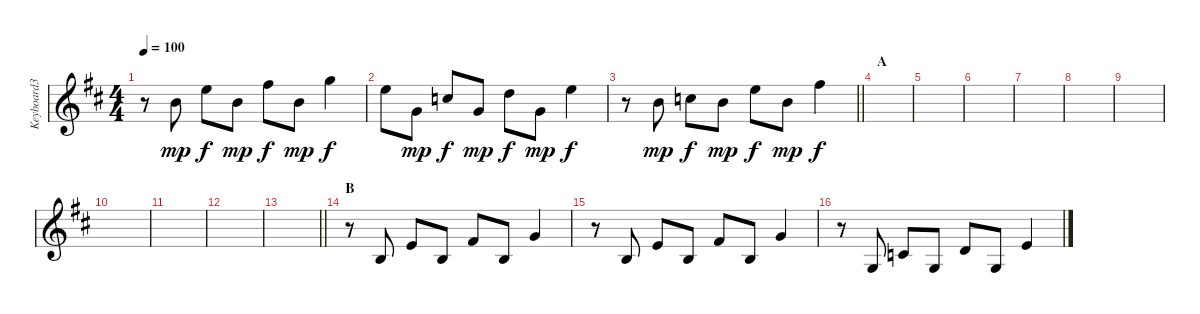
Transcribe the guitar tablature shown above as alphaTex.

\track ("Keyboard3" "Keyboard3") {instrument acousticgrandpiano}
\staff {score}
\tuning (E4 B3 G3 D3 A2 E2) {hide}
\ts (4 4)
\tempo 100
\clef g2
\ks bminor
r.8{dy f} 7.1.8{dy mp} 17.2.8{dy f} 7.1.8{dy mp} 19.2.8{dy f} 7.1.8{dy mp} 20.2.4{dy f} |
17.2.8 3.1.8{dy mp} 8.1.8{dy f} 3.1.8{dy mp} 10.1.8{dy f} 3.1.8{dy mp} 17.2.4{dy f} |
\barLineRight lightlight
r.8 7.1.8{dy mp} 8.1.8{dy f} 7.1.8{dy mp} 12.1.8{dy f} 7.1.8{dy mp} 19.2.4{dy f} |
\section ("" "A")
|
|
|
|
|
|
|
|
|
\barLineRight lightlight
|
\section ("" "B")
r.8 0.2.8 0.1.8 0.2.8 2.1.8 0.2.8 3.1.4 |
r.8 0.2.8 0.1.8 0.2.8 2.1.8 0.2.8 3.1.4 |
r.8 0.3.8 1.2.8 0.3.8 3.2.8 0.3.8 0.1.4
